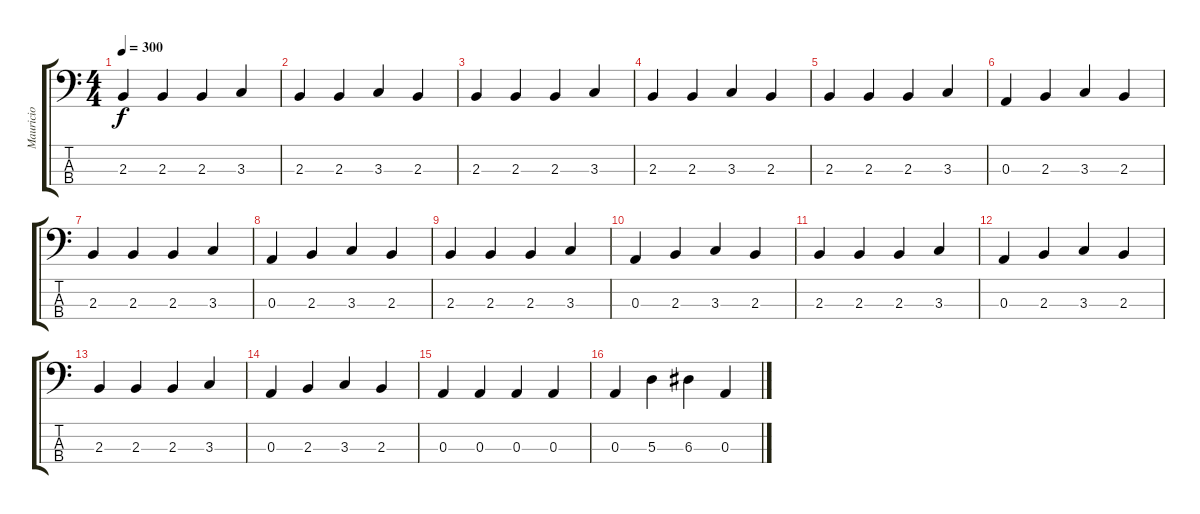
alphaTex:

\track ("Mauricio" "Mauricio") {instrument electricbasspick}
\staff {score tabs}
\tuning (G2 D2 A1 E1) {hide}
\ts (4 4)
\tempo 300
\clef f4
\ks c
2.3.4{dy f} 2.3.4 2.3.4 3.3.4 |
2.3.4 2.3.4 3.3.4 2.3.4 |
2.3.4 2.3.4 2.3.4 3.3.4 |
2.3.4 2.3.4 3.3.4 2.3.4 |
2.3.4 2.3.4 2.3.4 3.3.4 |
0.3.4 2.3.4 3.3.4 2.3.4 |
2.3.4 2.3.4 2.3.4 3.3.4 |
0.3.4 2.3.4 3.3.4 2.3.4 |
2.3.4 2.3.4 2.3.4 3.3.4 |
0.3.4 2.3.4 3.3.4 2.3.4 |
2.3.4 2.3.4 2.3.4 3.3.4 |
0.3.4 2.3.4 3.3.4 2.3.4 |
2.3.4 2.3.4 2.3.4 3.3.4 |
0.3.4 2.3.4 3.3.4 2.3.4 |
0.3.4 0.3.4 0.3.4 0.3.4 |
0.3.4 5.3.4 6.3.4 0.3.4
